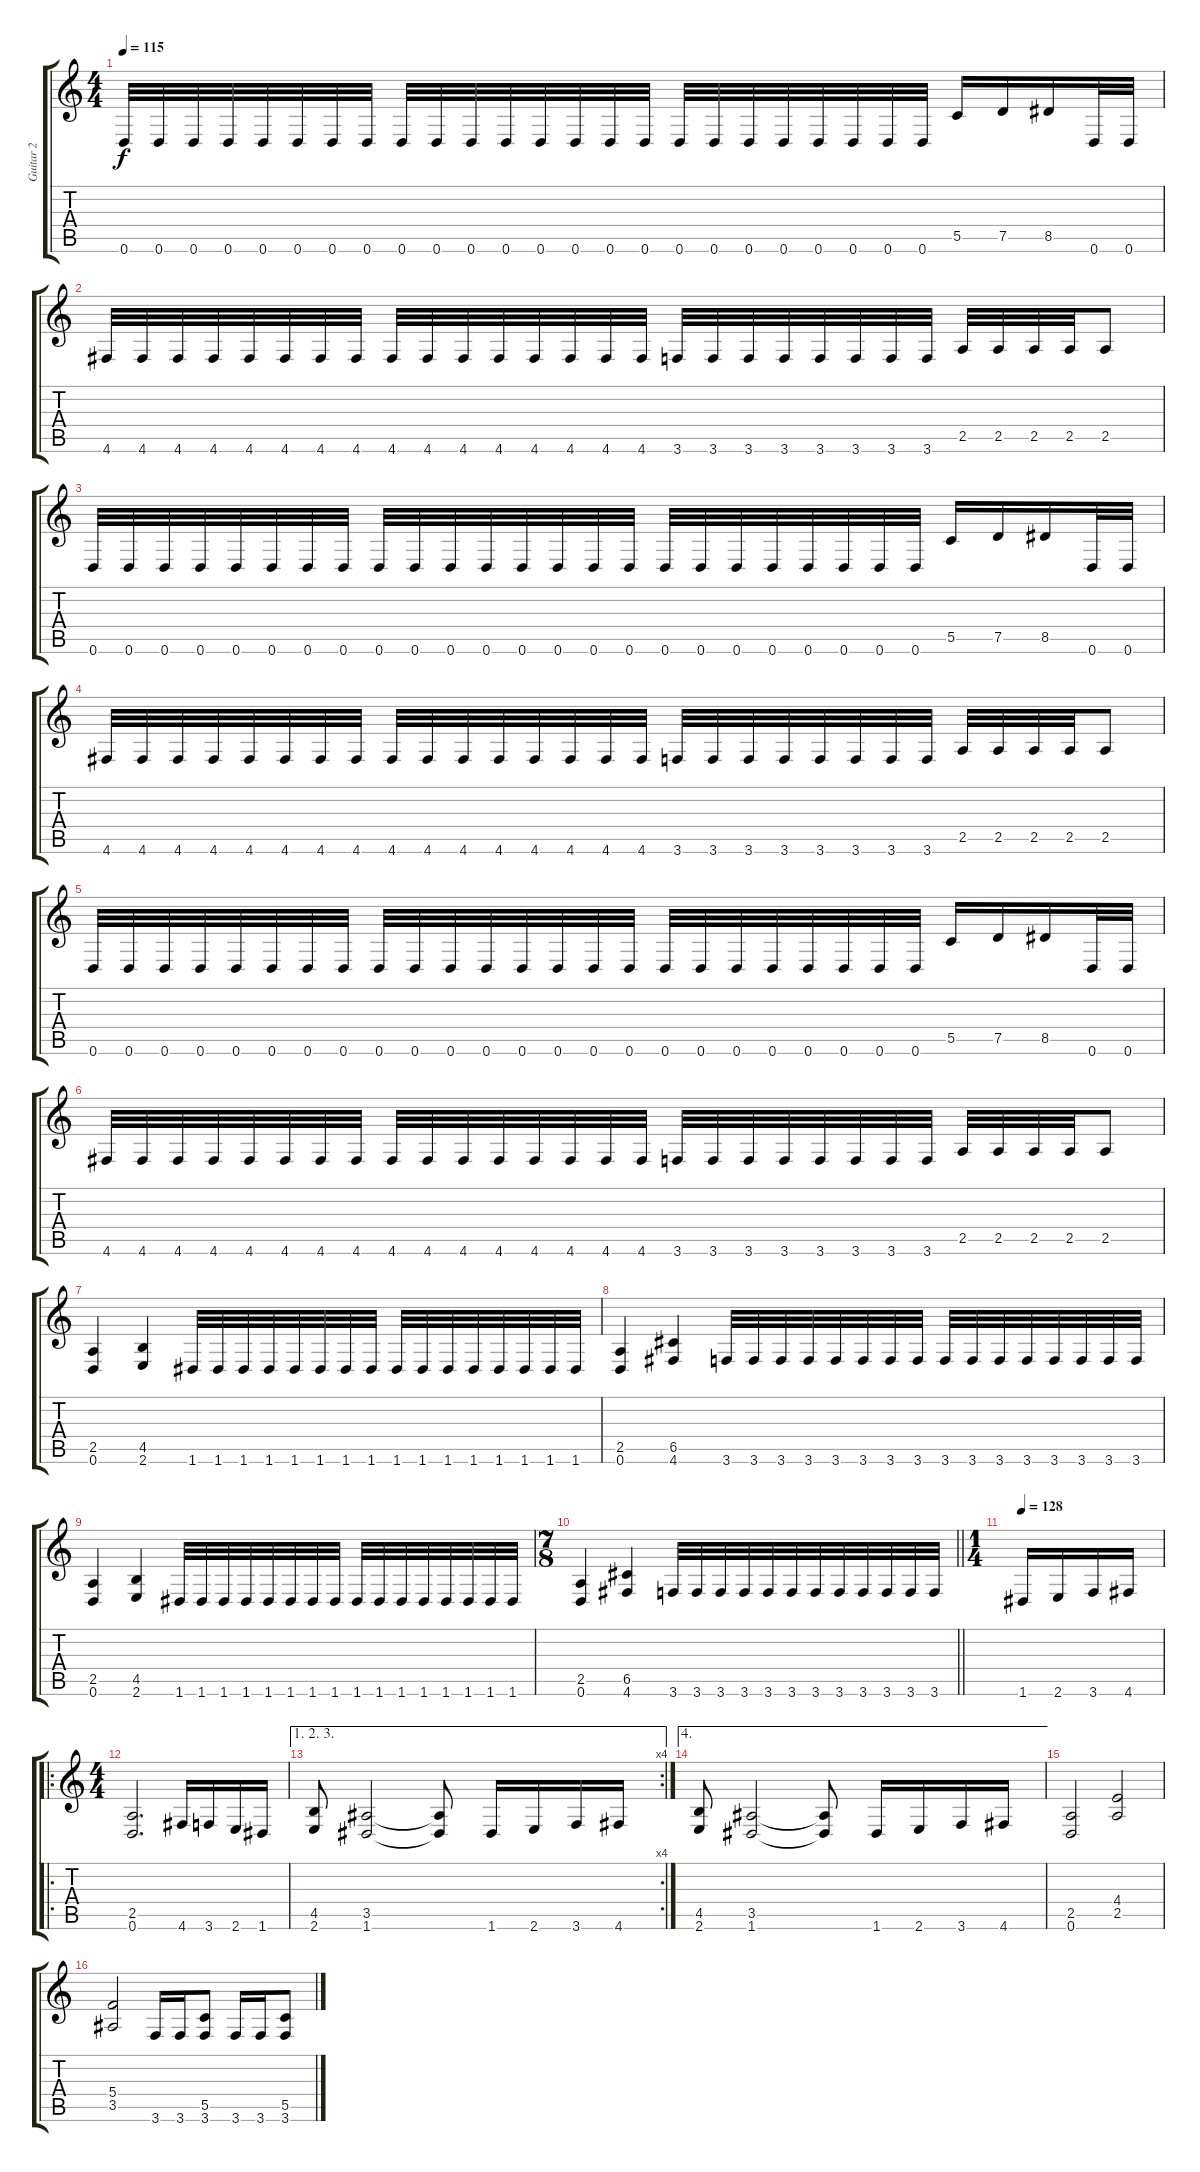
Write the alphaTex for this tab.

\track ("Guitar 2" "Guitar 2") {instrument overdrivenguitar}
\staff {score tabs}
\tuning (D4 A3 F3 C3 G2 D2) {hide}
\ts (4 4)
\tempo 115
\clef g2
\ks c
0.6.32{dy f} 0.6.32 0.6.32 0.6.32 0.6.32 0.6.32 0.6.32 0.6.32 0.6.32 0.6.32 0.6.32 0.6.32 0.6.32 0.6.32 0.6.32 0.6.32 0.6.32 0.6.32 0.6.32 0.6.32 0.6.32 0.6.32 0.6.32 0.6.32 5.5.16 7.5.16 8.5.16 0.6.32 0.6.32 |
4.6.32 4.6.32 4.6.32 4.6.32 4.6.32 4.6.32 4.6.32 4.6.32 4.6.32 4.6.32 4.6.32 4.6.32 4.6.32 4.6.32 4.6.32 4.6.32 3.6.32 3.6.32 3.6.32 3.6.32 3.6.32 3.6.32 3.6.32 3.6.32 2.5.32 2.5.32 2.5.32 2.5.32 2.5.8 |
0.6.32 0.6.32 0.6.32 0.6.32 0.6.32 0.6.32 0.6.32 0.6.32 0.6.32 0.6.32 0.6.32 0.6.32 0.6.32 0.6.32 0.6.32 0.6.32 0.6.32 0.6.32 0.6.32 0.6.32 0.6.32 0.6.32 0.6.32 0.6.32 5.5.16 7.5.16 8.5.16 0.6.32 0.6.32 |
4.6.32 4.6.32 4.6.32 4.6.32 4.6.32 4.6.32 4.6.32 4.6.32 4.6.32 4.6.32 4.6.32 4.6.32 4.6.32 4.6.32 4.6.32 4.6.32 3.6.32 3.6.32 3.6.32 3.6.32 3.6.32 3.6.32 3.6.32 3.6.32 2.5.32 2.5.32 2.5.32 2.5.32 2.5.8 |
0.6.32 0.6.32 0.6.32 0.6.32 0.6.32 0.6.32 0.6.32 0.6.32 0.6.32 0.6.32 0.6.32 0.6.32 0.6.32 0.6.32 0.6.32 0.6.32 0.6.32 0.6.32 0.6.32 0.6.32 0.6.32 0.6.32 0.6.32 0.6.32 5.5.16 7.5.16 8.5.16 0.6.32 0.6.32 |
4.6.32 4.6.32 4.6.32 4.6.32 4.6.32 4.6.32 4.6.32 4.6.32 4.6.32 4.6.32 4.6.32 4.6.32 4.6.32 4.6.32 4.6.32 4.6.32 3.6.32 3.6.32 3.6.32 3.6.32 3.6.32 3.6.32 3.6.32 3.6.32 2.5.32 2.5.32 2.5.32 2.5.32 2.5.8 |
(2.5 0.6).4 (4.5 2.6).4 1.6.32 1.6.32 1.6.32 1.6.32 1.6.32 1.6.32 1.6.32 1.6.32 1.6.32 1.6.32 1.6.32 1.6.32 1.6.32 1.6.32 1.6.32 1.6.32 |
(2.5 0.6).4 (6.5 4.6).4 3.6.32 3.6.32 3.6.32 3.6.32 3.6.32 3.6.32 3.6.32 3.6.32 3.6.32 3.6.32 3.6.32 3.6.32 3.6.32 3.6.32 3.6.32 3.6.32 |
(2.5 0.6).4 (4.5 2.6).4 1.6.32 1.6.32 1.6.32 1.6.32 1.6.32 1.6.32 1.6.32 1.6.32 1.6.32 1.6.32 1.6.32 1.6.32 1.6.32 1.6.32 1.6.32 1.6.32 |
\ts (7 8)
\barLineRight lightlight
(2.5 0.6).4 (6.5 4.6).4 3.6.32 3.6.32 3.6.32 3.6.32 3.6.32 3.6.32 3.6.32 3.6.32 3.6.32 3.6.32 3.6.32 3.6.32 |
\ts (1 4)
\tempo 128
1.6.16 2.6.16 3.6.16 4.6.16 |
\ro
\ts (4 4)
(2.5 0.6).2{d} 4.6.16 3.6.16 2.6.16 1.6.16 |
\ae (1 2 3)
\rc 4
(4.5 2.6).8 (3.5 1.6).2 (3.5{t} 1.6{t}).8 1.6.16 2.6.16 3.6.16 4.6.16 |
\ae 4
(4.5 2.6).8 (3.5 1.6).2 (3.5{t} 1.6{t}).8 1.6.16 2.6.16 3.6.16 4.6.16 |
(2.5 0.6).2 (4.4 2.5).2 |
(5.4 3.5).2 3.6.16 3.6.16 (5.5 3.6).8 3.6.16 3.6.16 (5.5 3.6).8
